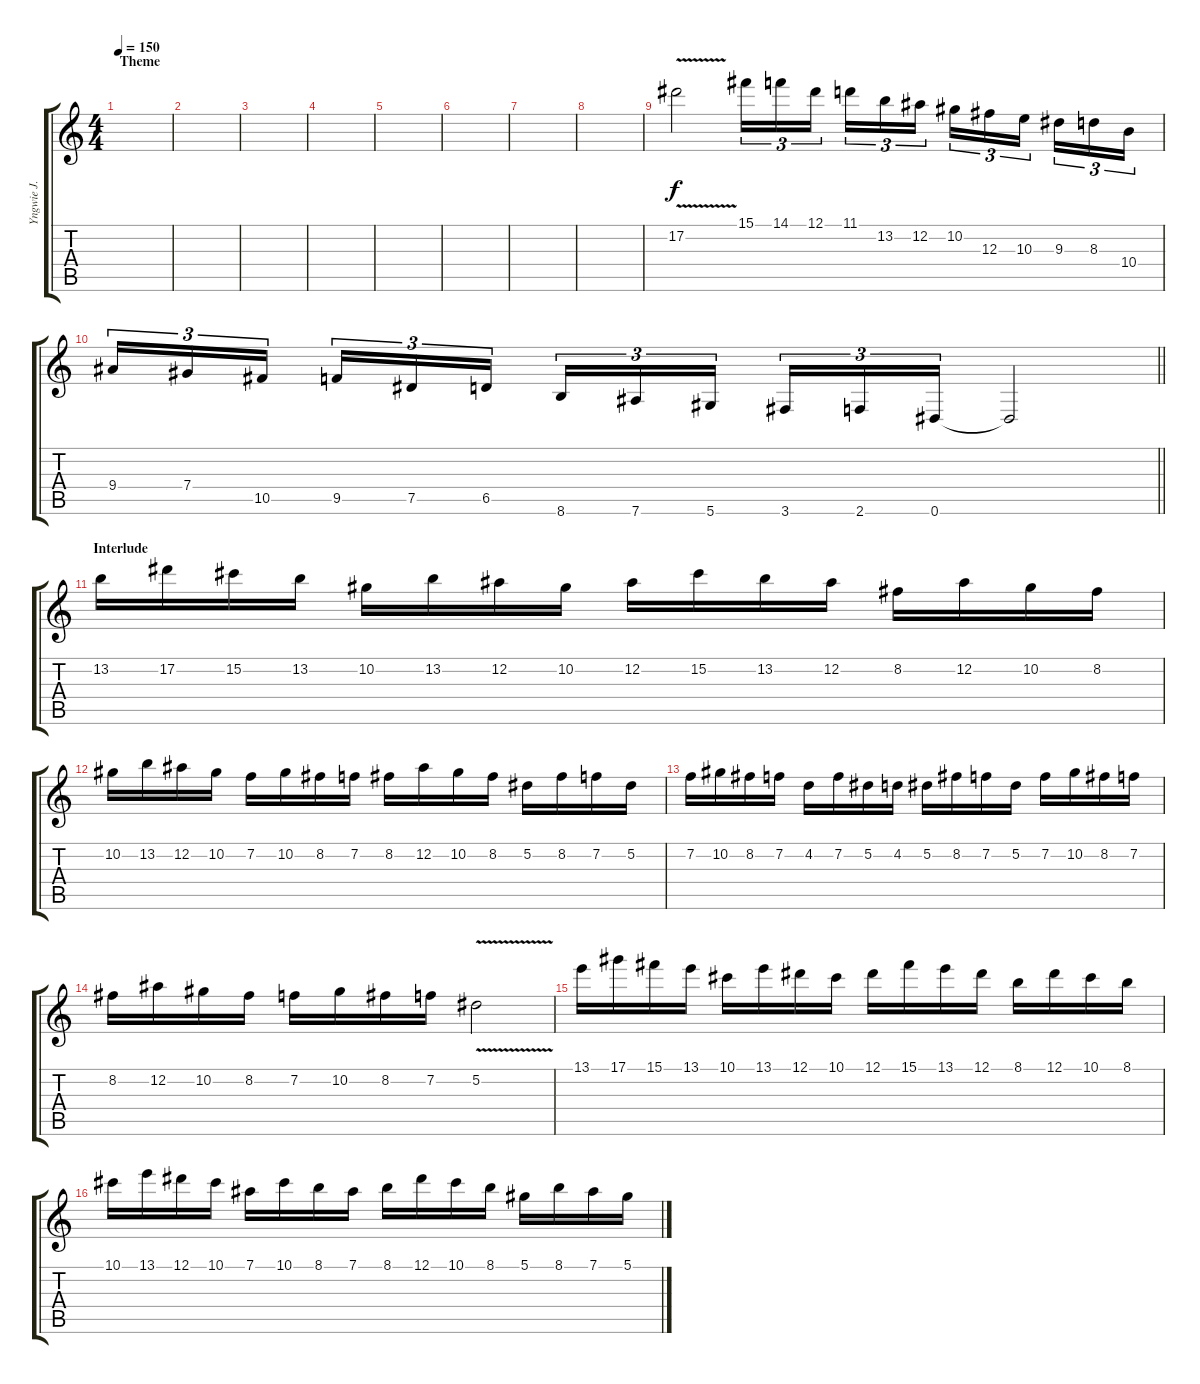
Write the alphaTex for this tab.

\track ("Yngwie J. Malmsteen" "Yngwie J. ") {instrument overdrivenguitar}
\staff {score tabs}
\tuning (Eb4 Bb3 Gb3 Db3 Ab2 Eb2) {hide}
\ts (4 4)
\section ("" "Theme")
\tempo 150
\clef g2
\ks c
|
|
|
|
|
|
|
|
17.2{v}.2 15.1.16{tu (3 2)} 14.1.16{tu (3 2)} 12.1.16{tu (3 2) beam splitsecondary} 11.1.16{tu (3 2)} 13.2.16{tu (3 2)} 12.2.16{tu (3 2)} 10.2.16{tu (3 2)} 12.3.16{tu (3 2)} 10.3.16{tu (3 2) beam splitsecondary} 9.3.16{tu (3 2)} 8.3.16{tu (3 2)} 10.4.16{tu (3 2)} |
\barLineRight lightlight
9.4.16{tu (3 2)} 7.4.16{tu (3 2)} 10.5.16{tu (3 2) beam splitsecondary} 9.5.16{tu (3 2)} 7.5.16{tu (3 2)} 6.5.16{tu (3 2)} 8.6.16{tu (3 2)} 7.6.16{tu (3 2)} 5.6.16{tu (3 2) beam splitsecondary} 3.6.16{tu (3 2)} 2.6.16{tu (3 2)} 0.6.16{tu (3 2)} 0.6{t}.2 |
\section ("" "Interlude")
13.2.16 17.2.16 15.2.16 13.2.16 10.2.16 13.2.16 12.2.16 10.2.16 12.2.16 15.2.16 13.2.16 12.2.16 8.2.16 12.2.16 10.2.16 8.2.16 |
10.2.16 13.2.16 12.2.16 10.2.16 7.2.16 10.2.16 8.2.16 7.2.16 8.2.16 12.2.16 10.2.16 8.2.16 5.2.16 8.2.16 7.2.16 5.2.16 |
7.2.16 10.2.16 8.2.16 7.2.16 4.2.16 7.2.16 5.2.16 4.2.16 5.2.16 8.2.16 7.2.16 5.2.16 7.2.16 10.2.16 8.2.16 7.2.16 |
8.2.16 12.2.16 10.2.16 8.2.16 7.2.16 10.2.16 8.2.16 7.2.16 5.2{v}.2 |
13.1.16 17.1.16 15.1.16 13.1.16 10.1.16 13.1.16 12.1.16 10.1.16 12.1.16 15.1.16 13.1.16 12.1.16 8.1.16 12.1.16 10.1.16 8.1.16 |
10.1.16 13.1.16 12.1.16 10.1.16 7.1.16 10.1.16 8.1.16 7.1.16 8.1.16 12.1.16 10.1.16 8.1.16 5.1.16 8.1.16 7.1.16 5.1.16
